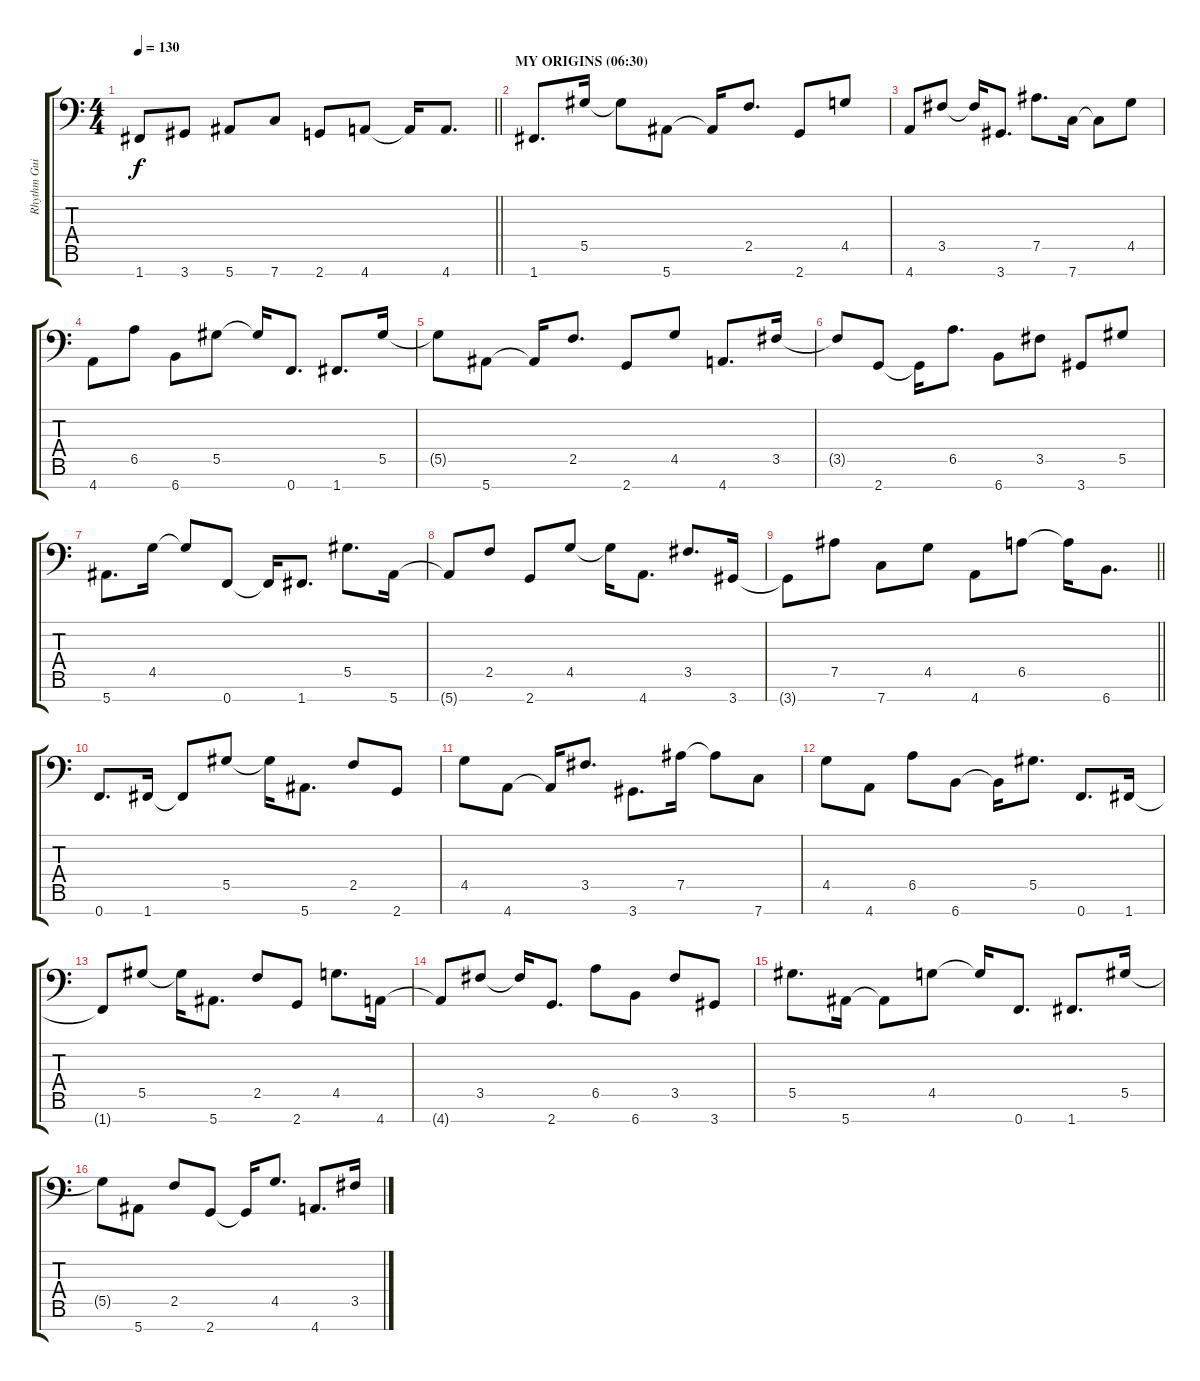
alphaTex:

\track ("Rhythm Guitar 2 (Fredrik Thordendal) " "Rhythm Gui") {instrument overdrivenguitar}
\staff {score tabs}
\tuning (Bb3 F3 Db3 Ab2 Eb2 Bb1 F1) {hide}
\ts (4 4)
\tempo 130
\clef f4
\barLineRight lightlight
\ks c
1.7{t}.8{dy f} 3.7.8 5.7.8 7.7.8 2.7.8 4.7.8 4.7{t}.16 4.7.8{d} |
\section ("" "MY ORIGINS (06:30)")
1.7.8{d} 5.5.16 5.5{t}.8 5.7.8 5.7{t}.16 2.5.8{d} 2.7.8 4.5.8 |
4.7.8 3.5.8 3.5{t}.16 3.7.8{d} 7.5.8{d} 7.7.16 7.7{t}.8 4.5.8 |
4.7.8 6.5.8 6.7.8 5.5.8 5.5{t}.16 0.7.8{d} 1.7.8{d} 5.5.16 |
5.5{t}.8 5.7.8 5.7{t}.16 2.5.8{d} 2.7.8 4.5.8 4.7.8{d} 3.5.16 |
3.5{t}.8 2.7.8 2.7{t}.16 6.5.8{d} 6.7.8 3.5.8 3.7.8 5.5.8 |
5.7.8{d} 4.5.16 4.5{t}.8 0.7.8 0.7{t}.16 1.7.8{d} 5.5.8{d} 5.7.16 |
5.7{t}.8 2.5.8 2.7.8 4.5.8 4.5{t}.16 4.7.8{d} 3.5.8{d} 3.7.16 |
\barLineRight lightlight
3.7{t}.8 7.5.8 7.7.8 4.5.8 4.7.8 6.5.8 6.5{t}.16 6.7.8{d} |
0.7.8{d} 1.7.16 1.7{t}.8 5.5.8 5.5{t}.16 5.7.8{d} 2.5.8 2.7.8 |
4.5.8 4.7.8 4.7{t}.16 3.5.8{d} 3.7.8{d} 7.5.16 7.5{t}.8 7.7.8 |
4.5.8 4.7.8 6.5.8 6.7.8 6.7{t}.16 5.5.8{d} 0.7.8{d} 1.7.16 |
1.7{t}.8 5.5.8 5.5{t}.16 5.7.8{d} 2.5.8 2.7.8 4.5.8{d} 4.7.16 |
4.7{t}.8 3.5.8 3.5{t}.16 2.7.8{d} 6.5.8 6.7.8 3.5.8 3.7.8 |
5.5.8{d} 5.7.16 5.7{t}.8 4.5.8 4.5{t}.16 0.7.8{d} 1.7.8{d} 5.5.16 |
5.5{t}.8 5.7.8 2.5.8 2.7.8 2.7{t}.16 4.5.8{d} 4.7.8{d} 3.5.16
